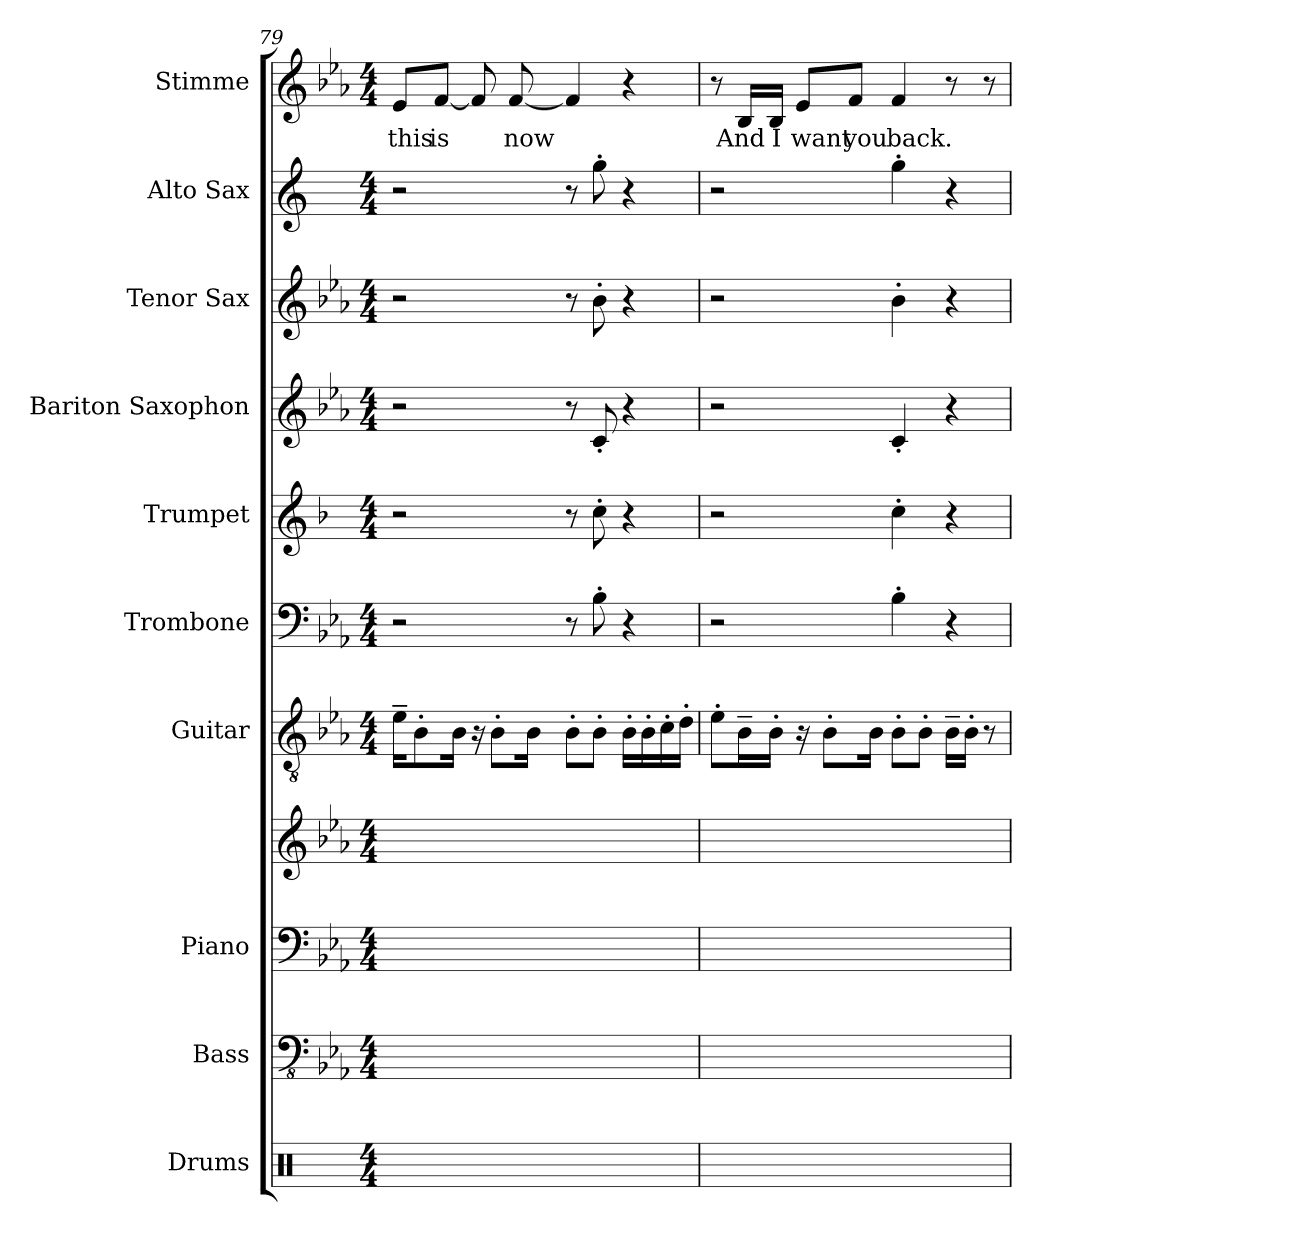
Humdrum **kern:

**kern	**kern	**kern	**kern	**kern	**kern	**kern	**kern	**kern	**kern	**kern	**text
*part10	*part9	*part8	*part8	*part7	*part6	*part5	*part4	*part3	*part2	*part1	*part1
*staff11	*staff10	*staff9	*staff8	*staff7	*staff6	*staff5	*staff4	*staff3	*staff2	*staff1	*staff1
*I"Drums	*I"Bass	*I"Piano	*	*I"Guitar	*I"Trombone	*I"Trumpet	*I"Bariton Saxophon	*I"Tenor Sax	*I"Alto Sax	*I"Stimme	*
*I'Drums	*I'Bass	*I'Piano	*	*I'Gtr.	*I'Tbn.	*I'Tpt.	*I'Bar. Sax.	*I'Tenor	*I'Alto	*I'St.	*
*clefX	*clefFv4	*clefF4	*clefG2	*clefGv2	*clefF4	*clefG2	*clefG2	*clefG2	*clefG2	*clefG2	*
*	*	*	*	*	*	*ITrd1c2	*ITrd12c21	*ITrd8c14	*ITrd5c9	*	*
*k[]	*k[b-e-a-]	*k[b-e-a-]	*k[b-e-a-]	*k[b-e-a-]	*k[b-e-a-]	*k[b-e-a-]	*k[b-e-a-]	*k[b-e-a-]	*k[b-e-a-]	*k[b-e-a-]	*
*M4/4	*M4/4	*M4/4	*M4/4	*M4/4	*M4/4	*M4/4	*M4/4	*M4/4	*M4/4	*M4/4	*
=79	=79	=79	=79	=79	=79	=79	=79	=79	=79	=79	=79
!	!	!	!	!	!	!	!	!	!	!	!LO:LY:b
1ryy	1ryy	1ryy	1ryy	16e-~\KL	2r	2r	2r	2r	2r	8e-/L	this
.	.	.	.	8B-'\	.	.	.	.	.	.	.
!	!	!	!	!	!	!	!	!	!	!	!LO:LY:b
.	.	.	.	.	.	.	.	.	.	[8f/J	is
.	.	.	.	16B-\Jk	.	.	.	.	.	.	.
.	.	.	.	16r	.	.	.	.	.	8f/]	.
.	.	.	.	8B-'\L	.	.	.	.	.	.	.
!	!	!	!	!	!	!	!	!	!	!	!LO:LY:b
.	.	.	.	.	.	.	.	.	.	[8f/	now
.	.	.	.	16B-\Jk	.	.	.	.	.	.	.
.	.	.	.	8B-'\L	8r	8r	8r	8r	8r	4f/]	.
.	.	.	.	8B-'\J	8B-'\	8b-'\	8C'/	8B-'\	8b-'\	.	.
.	.	.	.	16B-'\LL	4r	4r	4r	4r	4r	4r	.
.	.	.	.	16B-'\	.	.	.	.	.	.	.
.	.	.	.	16c'\	.	.	.	.	.	.	.
.	.	.	.	16d'\JJ	.	.	.	.	.	.	.
=80	=80	=80	=80	=80	=80	=80	=80	=80	=80	=80	=80
1ryy	1ryy	1ryy	1ryy	8e-'\L	2r	2r	2r	2r	2r	8r	.
!	!	!	!	!	!	!	!	!	!	!	!LO:LY:b
.	.	.	.	16B-~\L	.	.	.	.	.	16B-/LL	And
!	!	!	!	!	!	!	!	!	!	!	!LO:LY:b
.	.	.	.	16B-'\JJ	.	.	.	.	.	16B-/JJ	I
!	!	!	!	!	!	!	!	!	!	!	!LO:LY:b
.	.	.	.	16r	.	.	.	.	.	8e-/L	want
.	.	.	.	8B-'\L	.	.	.	.	.	.	.
!	!	!	!	!	!	!	!	!	!	!	!LO:LY:b
.	.	.	.	.	.	.	.	.	.	8f/J	you
.	.	.	.	16B-\Jk	.	.	.	.	.	.	.
!	!	!	!	!	!	!	!	!	!	!	!LO:LY:b
.	.	.	.	8B-'\L	4B-'\	4b-'\	4C'/	4B-'\	4b-'\	4f/	back.
.	.	.	.	8B-'\J	.	.	.	.	.	.	.
.	.	.	.	16B-~\LL	4r	4r	4r	4r	4r	8r	.
.	.	.	.	16B-'\JJ	.	.	.	.	.	.	.
.	.	.	.	8r	.	.	.	.	.	8r	.
=	=	=	=	=	=	=	=	=	=	=	=
*-	*-	*-	*-	*-	*-	*-	*-	*-	*-	*-	*-
